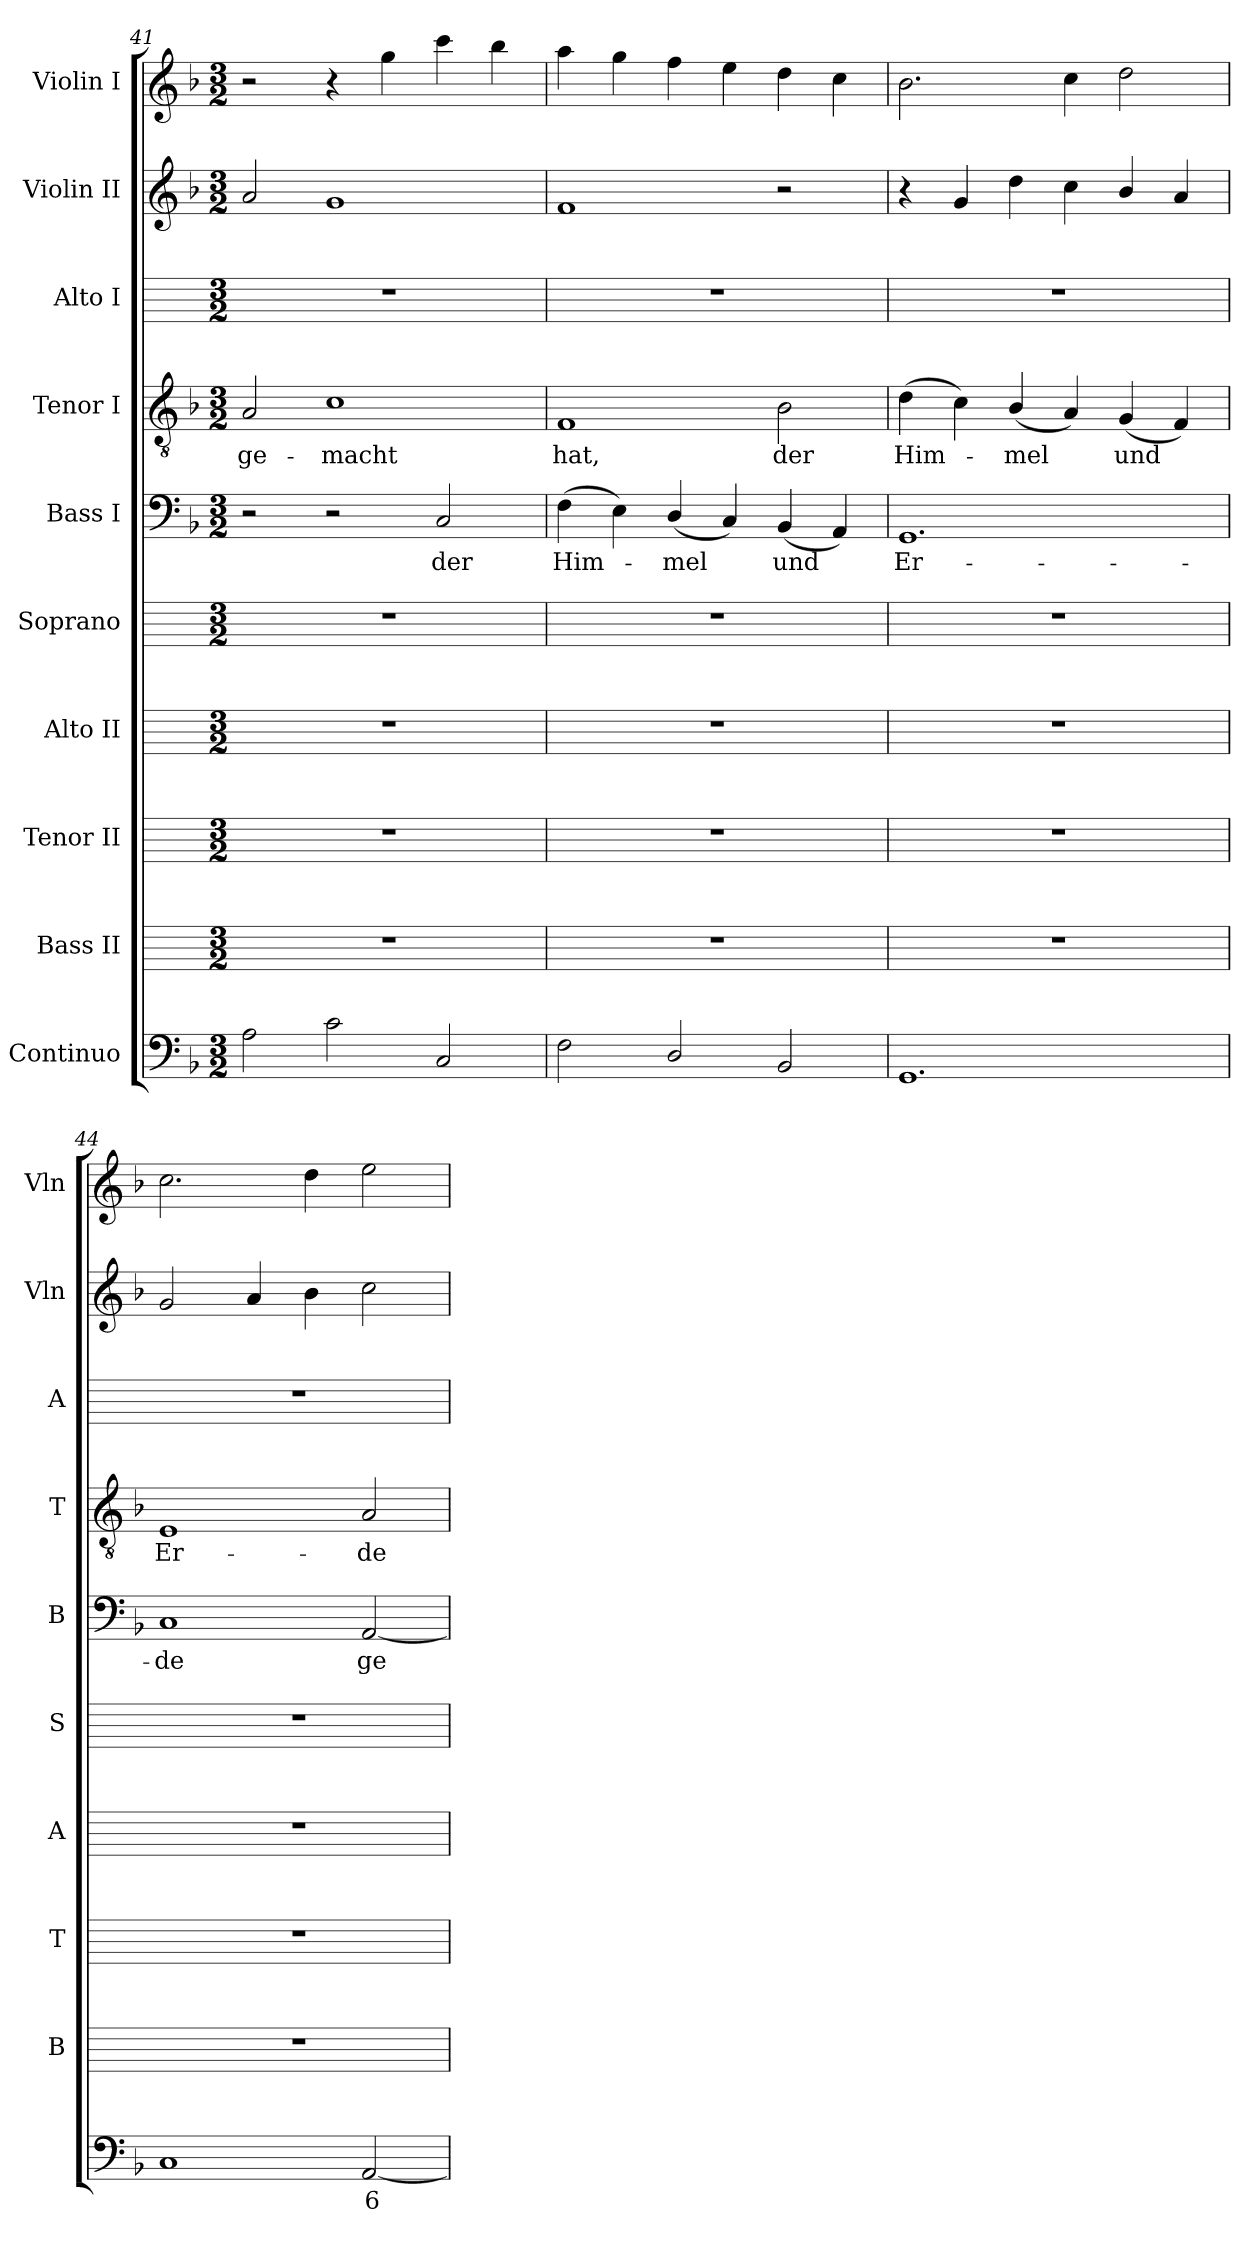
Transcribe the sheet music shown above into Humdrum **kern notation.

**kern	**text	**kern	**kern	**kern	**kern	**kern	**text	**kern	**text	**kern	**kern	**kern
*part10	*part10	*part9	*part8	*part7	*part6	*part5	*part5	*part4	*part4	*part3	*part2	*part1
*staff10	*staff10	*staff9	*staff8	*staff7	*staff6	*staff5	*staff5	*staff4	*staff4	*staff3	*staff2	*staff1
*I"Continuo	*	*I"Bass II	*I"Tenor II	*I"Alto II	*I"Soprano	*I"Bass I	*	*I"Tenor I	*	*I"Alto I	*I"Violin II	*I"Violin I
*	*	*I'B	*I'T	*I'A	*I'S	*I'B	*	*I'T	*	*I'A	*I'Vln	*I'Vln
!!LO:LB:g=z
*clefF4	*	*	*	*	*	*clefF4	*	*clefGv2	*	*	*clefG2	*clefG2
*k[b-]	*	*	*	*	*	*k[b-]	*	*k[b-]	*	*	*k[b-]	*k[b-]
*F:	*	*	*	*	*	*F:	*	*F:	*	*	*F:	*F:
*M3/2	*	*M3/2	*M3/2	*M3/2	*M3/2	*M3/2	*	*M3/2	*	*M3/2	*M3/2	*M3/2
=41	=41	=41	=41	=41	=41	=41	=41	=41	=41	=41	=41	=41
!	!	!	!	!	!	!	!	!	!LO:LY:b	!	!	!
2A	.	1.r	1.r	1.r	1.r	2r	.	2A	ge-	1.r	2a	2r
!	!	!	!	!	!	!	!	!	!LO:LY:b	!	!	!
2c	.	.	.	.	.	2r	.	1c	-macht	.	1g	4r
.	.	.	.	.	.	.	.	.	.	.	.	4gg
!	!	!	!	!	!	!	!LO:LY:b	!	!	!	!	!
2C	.	.	.	.	.	2C	der	.	.	.	.	4ccc
.	.	.	.	.	.	.	.	.	.	.	.	4bb-
=42	=42	=42	=42	=42	=42	=42	=42	=42	=42	=42	=42	=42
!	!	!	!	!	!	!	!LO:LY:b	!	!LO:LY:b	!	!	!
2F	.	1.r	1.r	1.r	1.r	(>4F	Him-	1F	hat,	1.r	1f	4aa
.	.	.	.	.	.	4E)	.	.	.	.	.	4gg
!	!	!	!	!	!	!	!LO:LY:b	!	!	!	!	!
2D/	.	.	.	.	.	(<4D/	mel	.	.	.	.	4ff
.	.	.	.	.	.	4C)	.	.	.	.	.	4ee
!	!	!	!	!	!	!	!LO:LY:b	!	!LO:LY:b	!	!	!
2BB-	.	.	.	.	.	(<4BB-	und	2B-	der	.	2r	4dd
.	.	.	.	.	.	4AA)	.	.	.	.	.	4cc
=43	=43	=43	=43	=43	=43	=43	=43	=43	=43	=43	=43	=43
!	!	!	!	!	!	!	!LO:LY:b	!	!LO:LY:b	!	!	!
1.GG	.	1.r	1.r	1.r	1.r	1.GG	Er-	(>4d	Him-	1.r	4r	2.b-
.	.	.	.	.	.	.	.	4c)	.	.	4g	.
!	!	!	!	!	!	!	!	!	!LO:LY:b	!	!	!
.	.	.	.	.	.	.	.	(<4B-/	mel	.	4dd	.
.	.	.	.	.	.	.	.	4A/)	.	.	4cc	4cc
!	!	!	!	!	!	!	!	!	!LO:LY:b	!	!	!
.	.	.	.	.	.	.	.	(<4G	und	.	4b-/	2dd
.	.	.	.	.	.	.	.	4F)	.	.	4a	.
=44	=44	=44	=44	=44	=44	=44	=44	=44	=44	=44	=44	=44
!	!	!	!	!	!	!	!LO:LY:b	!	!LO:LY:b	!	!	!
1C	.	1.r	1.r	1.r	1.r	1C	-de	1E	Er-	1.r	2g	2.cc
.	.	.	.	.	.	.	.	.	.	.	4a	.
.	.	.	.	.	.	.	.	.	.	.	4b-	4dd
!	!LO:LY:b	!	!	!	!	!	!LO:LY:b	!	!LO:LY:b	!	!	!
[2AA	6	.	.	.	.	[2AA	ge-	2A	-de	.	2cc	2ee
=	=	=	=	=	=	=	=	=	=	=	=	=
*-	*-	*-	*-	*-	*-	*-	*-	*-	*-	*-	*-	*-
